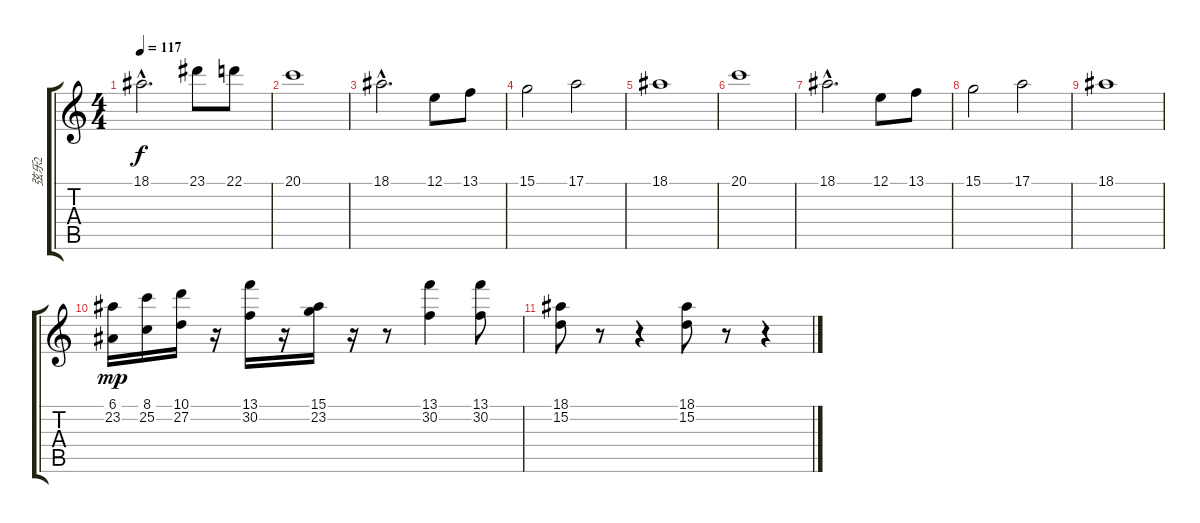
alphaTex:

\track ("弦乐2" "弦乐2") {instrument stringensemble1}
\staff {score tabs}
\tuning (E4 B3 G3 D3 A2 E2) {hide}
\ts (4 4)
\tempo 117
\clef g2
\ks c
18.1{hac}.2{d dy f} 23.1.8 22.1.8 |
20.1.1 |
18.1{hac}.2{d} 12.1.8 13.1.8 |
15.1.2 17.1.2 |
18.1.1 |
20.1.1 |
18.1{hac}.2{d} 12.1.8 13.1.8 |
15.1.2 17.1.2 |
18.1.1 |
(6.1 23.2).16{dy mp} (8.1 25.2).16 (10.1 27.2).16 r.16 (13.1 30.2).16 r.16 (15.1 23.2).16 r.16 r.8 (13.1 30.2).4 (13.1 30.2).8 |
(18.1 15.2).8 r.8 r.4 (18.1 15.2).8 r.8 r.4
